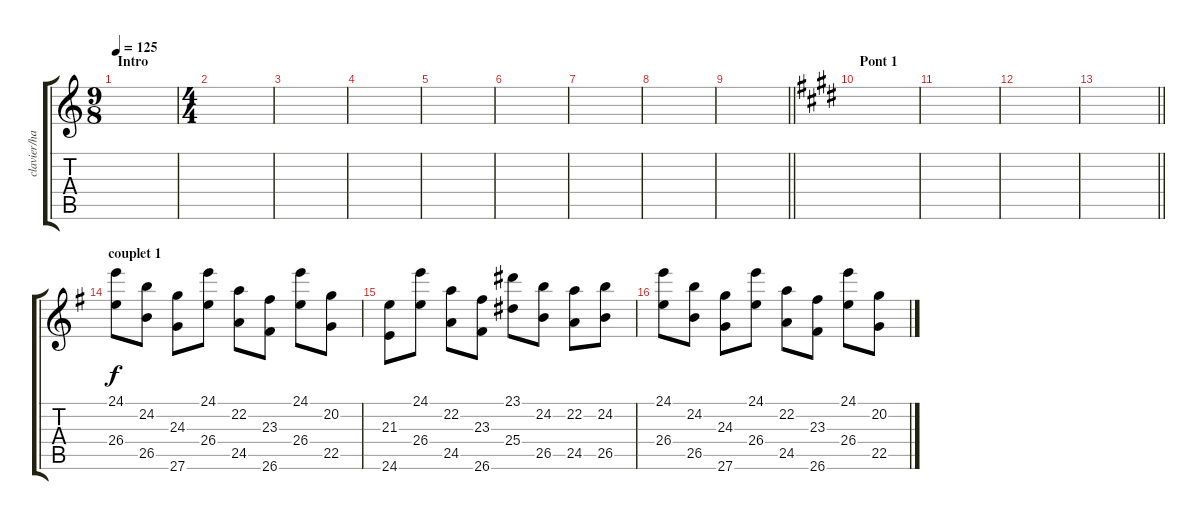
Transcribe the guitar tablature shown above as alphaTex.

\track ("clavier/harpe" "clavier/ha") {instrument orchestralharp}
\staff {score tabs}
\tuning (E4 B3 G3 D3 A2 E2) {hide}
\ts (9 8)
\section ("" "Intro")
\tempo 125
\clef g2
\ks aminor
|
\ts (4 4)
|
|
|
|
|
|
|
\barLineRight lightlight
|
\section ("" "Pont 1")
\ks c#minor
|
|
|
\barLineRight lightlight
|
\section ("" "couplet 1")
\ks eminor
(24.1 26.4).8 (24.2 26.5).8 (24.3 27.6).8 (24.1 26.4).8 (22.2 24.5).8 (23.3 26.6).8 (24.1 26.4).8 (20.2 22.5).8 |
(21.3 24.6).8 (24.1 26.4).8 (22.2 24.5).8 (23.3 26.6).8 (23.1 25.4).8 (24.2 26.5).8 (22.2 24.5).8 (24.2 26.5).8 |
(24.1 26.4).8 (24.2 26.5).8 (24.3 27.6).8 (24.1 26.4).8 (22.2 24.5).8 (23.3 26.6).8 (24.1 26.4).8 (20.2 22.5).8
